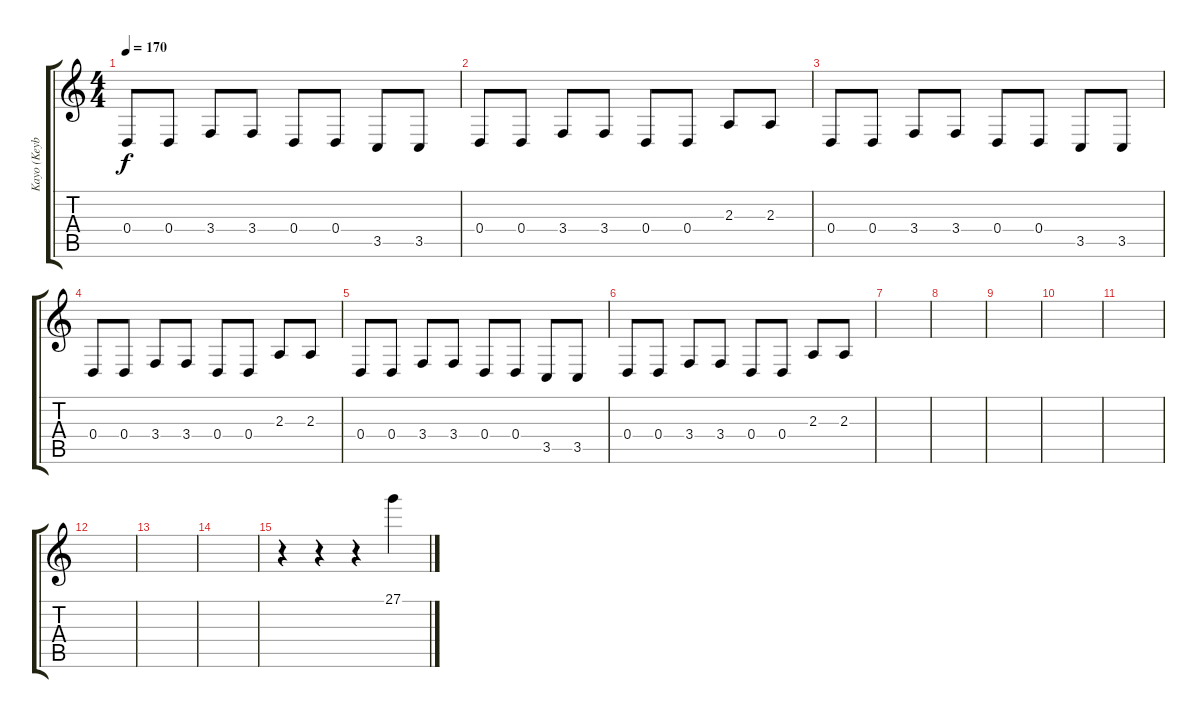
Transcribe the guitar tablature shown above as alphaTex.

\track ("Kayo (Keyboard)" "Kayo (Keyb") {instrument churchorgan}
\staff {score tabs}
\tuning (E4 B3 G3 D3 A2 E2) {hide}
\ts (4 4)
\tempo 170
\clef g2
\ks c
0.4.8{dy f} 0.4.8 3.4.8 3.4.8 0.4.8 0.4.8 3.5.8 3.5.8 |
0.4.8 0.4.8 3.4.8 3.4.8 0.4.8 0.4.8 2.3.8 2.3.8 |
0.4.8 0.4.8 3.4.8 3.4.8 0.4.8 0.4.8 3.5.8 3.5.8 |
0.4.8 0.4.8 3.4.8 3.4.8 0.4.8 0.4.8 2.3.8 2.3.8 |
0.4.8 0.4.8 3.4.8 3.4.8 0.4.8 0.4.8 3.5.8 3.5.8 |
0.4.8 0.4.8 3.4.8 3.4.8 0.4.8 0.4.8 2.3.8 2.3.8 |
|
|
|
|
|
|
|
|
r.4 r.4 r.4 27.1.4
